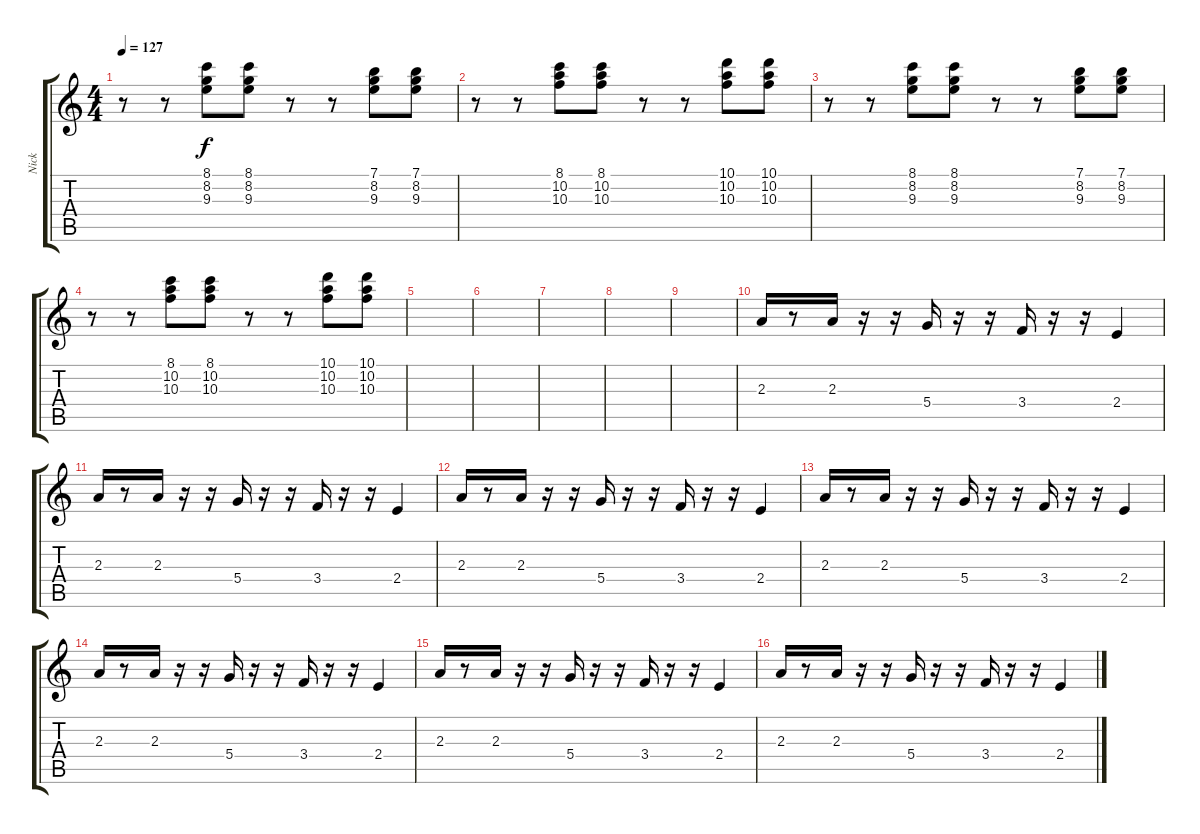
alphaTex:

\track ("Nick" "Nick") {instrument distortionguitar}
\staff {score tabs}
\tuning (E4 B3 G3 D3 A2 E2) {hide}
\ts (4 4)
\tempo 127
\clef g2
\ks c
r.8{dy f} r.8 (8.1 8.2 9.3).8 (8.1 8.2 9.3).8 r.8 r.8 (7.1 8.2 9.3).8 (7.1 8.2 9.3).8 |
r.8 r.8 (8.1 10.2 10.3).8 (8.1 10.2 10.3).8 r.8 r.8 (10.1 10.2 10.3).8 (10.1 10.2 10.3).8 |
r.8 r.8 (8.1 8.2 9.3).8 (8.1 8.2 9.3).8 r.8 r.8 (7.1 8.2 9.3).8 (7.1 8.2 9.3).8 |
r.8 r.8 (8.1 10.2 10.3).8 (8.1 10.2 10.3).8 r.8 r.8 (10.1 10.2 10.3).8 (10.1 10.2 10.3).8 |
|
|
|
|
|
2.3.16{instrument overdrivenguitar} r.8 2.3.16 r.16 r.16 5.4.16 r.16 r.16 3.4.16 r.16 r.16 2.4.4 |
2.3.16 r.8 2.3.16 r.16 r.16 5.4.16 r.16 r.16 3.4.16 r.16 r.16 2.4.4 |
2.3.16 r.8 2.3.16 r.16 r.16 5.4.16 r.16 r.16 3.4.16 r.16 r.16 2.4.4 |
2.3.16 r.8 2.3.16 r.16 r.16 5.4.16 r.16 r.16 3.4.16 r.16 r.16 2.4.4 |
2.3.16 r.8 2.3.16 r.16 r.16 5.4.16 r.16 r.16 3.4.16 r.16 r.16 2.4.4 |
2.3.16 r.8 2.3.16 r.16 r.16 5.4.16 r.16 r.16 3.4.16 r.16 r.16 2.4.4 |
2.3.16 r.8 2.3.16 r.16 r.16 5.4.16 r.16 r.16 3.4.16 r.16 r.16 2.4.4
